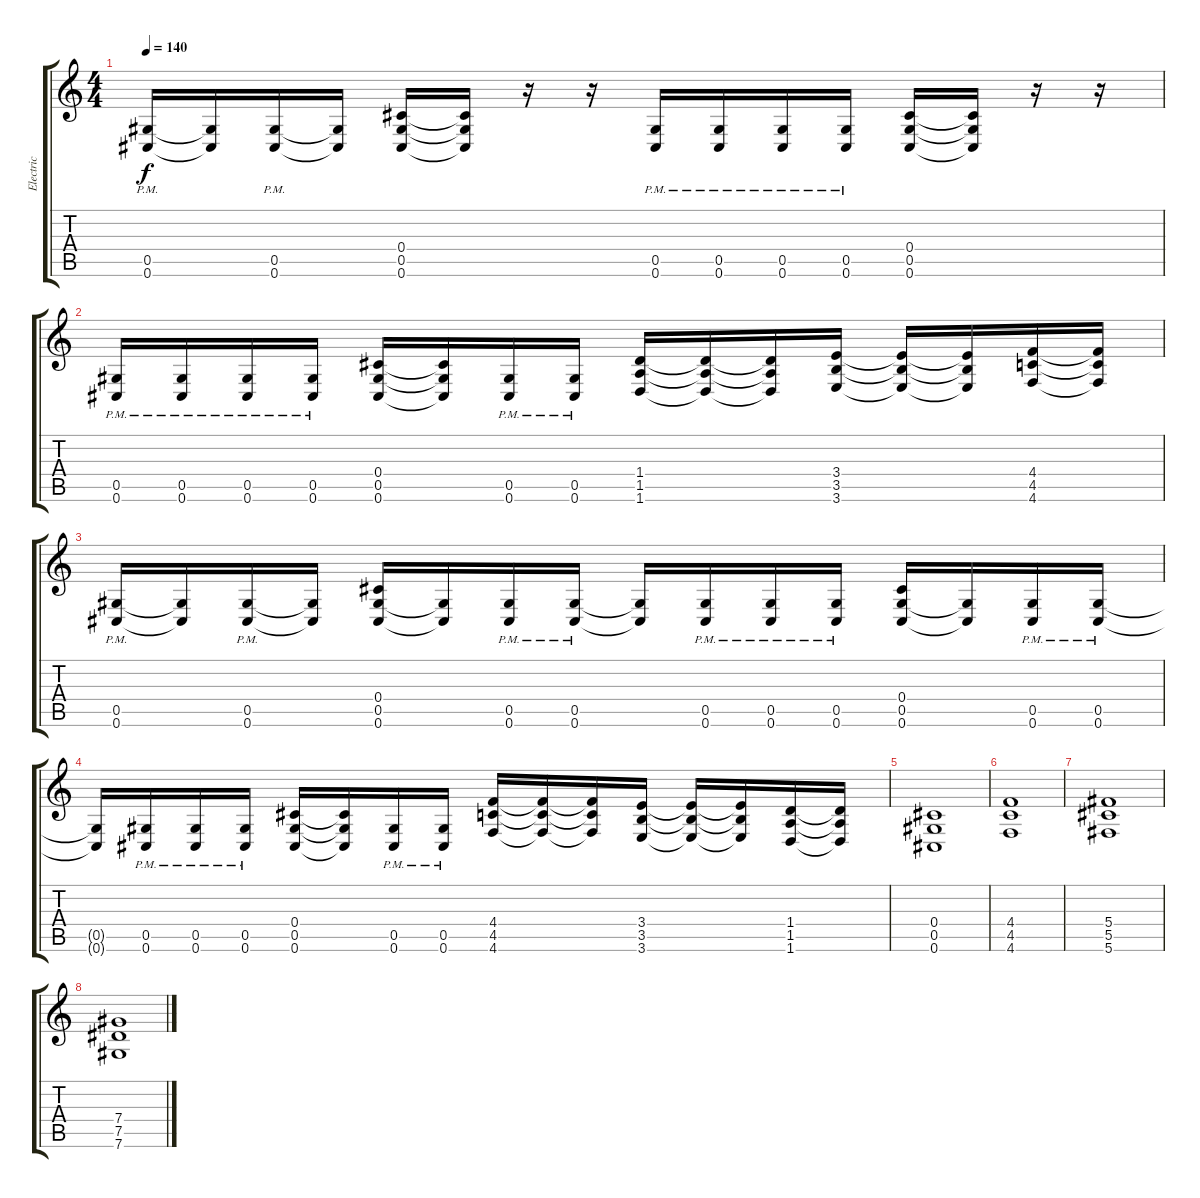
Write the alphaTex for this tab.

\track ("Electric" "Electric") {instrument distortionguitar}
\staff {score tabs}
\tuning (Eb4 Bb3 Gb3 Db3 Ab2 Db2) {hide}
\ts (4 4)
\tempo 140
\clef g2
\ks c
(0.5{pm} 0.6{pm}).16{dy f} (0.5{t} 0.6{t}).16 (0.5{pm} 0.6{pm}).16 (0.5{t} 0.6{t}).16 (0.4 0.5 0.6).16 (0.4{t} 0.5{t} 0.6{t}).16 r.16 r.16 (0.5{pm} 0.6{pm}).16 (0.5{pm} 0.6{pm}).16 (0.5{pm} 0.6{pm}).16 (0.5{pm} 0.6{pm}).16 (0.4 0.5 0.6).16 (0.4{t} 0.5{t} 0.6{t}).16 r.16 r.16 |
(0.5{pm} 0.6{pm}).16 (0.5{pm} 0.6{pm}).16 (0.5{pm} 0.6{pm}).16 (0.5{pm} 0.6{pm}).16 (0.4 0.5 0.6).16 (0.4{t} 0.5{t} 0.6{t}).16 (0.5{pm} 0.6{pm}).16 (0.5{pm} 0.6{pm}).16 (1.4 1.5 1.6).16 (1.4{t} 1.5{t} 1.6{t}).16 (1.4{t} 1.5{t} 1.6{t}).16 (3.4 3.5 3.6).16 (3.4{t} 3.5{t} 3.6{t}).16 (3.4{t} 3.5{t} 3.6{t}).16 (4.4 4.5 4.6).16 (4.4{t} 4.5{t} 4.6{t}).16 |
(0.5{pm} 0.6{pm}).16 (0.5{t} 0.6{t}).16 (0.5{pm} 0.6{pm}).16 (0.5{t} 0.6{t}).16 (0.4 0.5 0.6).16 (0.5{t} 0.6{t}).16 (0.5{pm} 0.6{pm}).16 (0.5{pm} 0.6{pm}).16 (0.5{t} 0.6{t}).16 (0.5{pm} 0.6{pm}).16 (0.5{pm} 0.6{pm}).16 (0.5{pm} 0.6{pm}).16 (0.4 0.5 0.6).16 (0.5{t} 0.6{t}).16 (0.5{pm} 0.6{pm}).16 (0.5{pm} 0.6{pm}).16 |
(0.5{t} 0.6{t}).16 (0.5{pm} 0.6{pm}).16 (0.5{pm} 0.6{pm}).16 (0.5{pm} 0.6{pm}).16 (0.4 0.5 0.6).16 (0.4{t} 0.5{t} 0.6{t}).16 (0.5{pm} 0.6{pm}).16 (0.5{pm} 0.6{pm}).16 (4.4 4.5 4.6).16 (4.4{t} 4.5{t} 4.6{t}).16 (4.4{t} 4.5{t} 4.6{t}).16 (3.4 3.5 3.6).16 (3.4{t} 3.5{t} 3.6{t}).16 (3.4{t} 3.5{t} 3.6{t}).16 (1.4 1.5 1.6).16 (1.4{t} 1.5{t} 1.6{t}).16 |
(0.4 0.5 0.6).1{instrument electricguitarclean} |
(4.4 4.5 4.6).1 |
(5.4 5.5 5.6).1 |
(7.4 7.5 7.6).1
